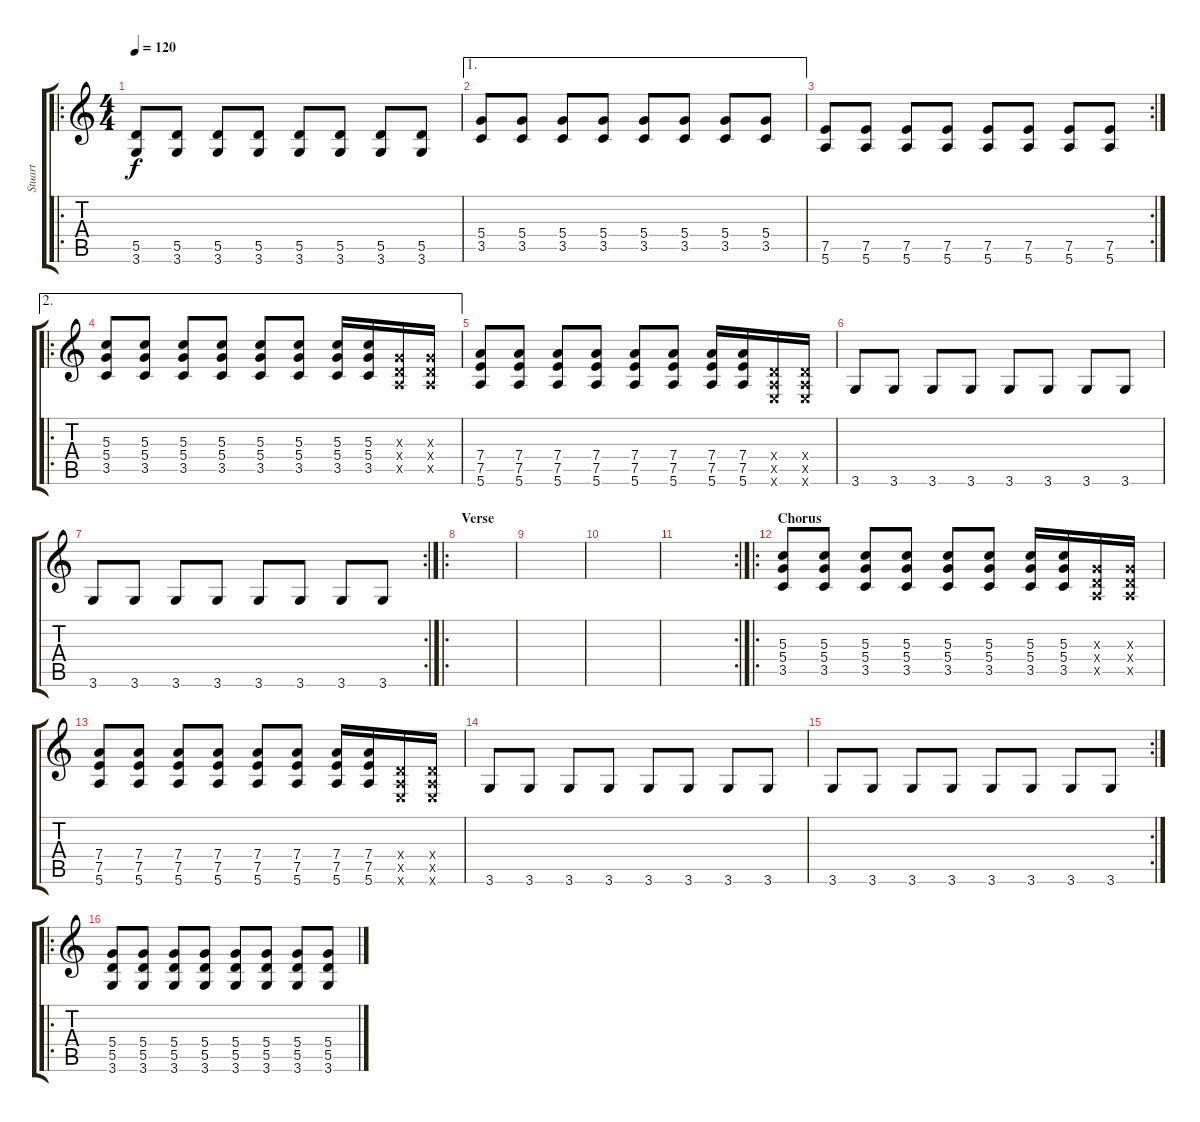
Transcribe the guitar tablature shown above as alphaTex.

\track ("Stuart" "Stuart") {instrument distortionguitar}
\staff {score tabs}
\tuning (E4 B3 G3 D3 A2 E2) {hide}
\ro
\ts (4 4)
\tempo 120
\clef g2
\ks c
(5.5 3.6).8{dy f instrument distortionguitar} (5.5 3.6).8 (5.5 3.6).8 (5.5 3.6).8 (5.5 3.6).8 (5.5 3.6).8 (5.5 3.6).8 (5.5 3.6).8 |
\ae 1
(5.4 3.5).8 (5.4 3.5).8 (5.4 3.5).8 (5.4 3.5).8 (5.4 3.5).8 (5.4 3.5).8 (5.4 3.5).8 (5.4 3.5).8 |
\rc 2
(7.5 5.6).8 (7.5 5.6).8 (7.5 5.6).8 (7.5 5.6).8 (7.5 5.6).8 (7.5 5.6).8 (7.5 5.6).8 (7.5 5.6).8 |
\ae 2
\ro
(5.3 5.4 3.5).8 (5.3 5.4 3.5).8 (5.3 5.4 3.5).8 (5.3 5.4 3.5).8 (5.3 5.4 3.5).8 (5.3 5.4 3.5).8 (5.3 5.4 3.5).16 (5.3 5.4 3.5).16 (0.3{x} 0.4{x} 0.5{x}).16 (0.3{x} 0.4{x} 0.5{x}).16 |
(7.4 7.5 5.6).8 (7.4 7.5 5.6).8 (7.4 7.5 5.6).8 (7.4 7.5 5.6).8 (7.4 7.5 5.6).8 (7.4 7.5 5.6).8 (7.4 7.5 5.6).16 (7.4 7.5 5.6).16 (0.4{x} 0.5{x} 0.6{x}).16 (0.4{x} 0.5{x} 0.6{x}).16 |
3.6.8 3.6.8 3.6.8 3.6.8 3.6.8 3.6.8 3.6.8 3.6.8 |
\rc 2
3.6.8 3.6.8 3.6.8 3.6.8 3.6.8 3.6.8 3.6.8 3.6.8 |
\ro
\section ("" "Verse")
|
|
|
\rc 2
|
\ro
\section ("" "Chorus")
(5.3 5.4 3.5).8 (5.3 5.4 3.5).8 (5.3 5.4 3.5).8 (5.3 5.4 3.5).8 (5.3 5.4 3.5).8 (5.3 5.4 3.5).8 (5.3 5.4 3.5).16 (5.3 5.4 3.5).16 (0.3{x} 0.4{x} 0.5{x}).16 (0.3{x} 0.4{x} 0.5{x}).16 |
(7.4 7.5 5.6).8 (7.4 7.5 5.6).8 (7.4 7.5 5.6).8 (7.4 7.5 5.6).8 (7.4 7.5 5.6).8 (7.4 7.5 5.6).8 (7.4 7.5 5.6).16 (7.4 7.5 5.6).16 (0.4{x} 0.5{x} 0.6{x}).16 (0.4{x} 0.5{x} 0.6{x}).16 |
3.6.8 3.6.8 3.6.8 3.6.8 3.6.8 3.6.8 3.6.8 3.6.8 |
\rc 2
3.6.8 3.6.8 3.6.8 3.6.8 3.6.8 3.6.8 3.6.8 3.6.8 |
\ro
(5.4 5.5 3.6).8 (5.4 5.5 3.6).8 (5.4 5.5 3.6).8 (5.4 5.5 3.6).8 (5.4 5.5 3.6).8 (5.4 5.5 3.6).8 (5.4 5.5 3.6).8 (5.4 5.5 3.6).8
